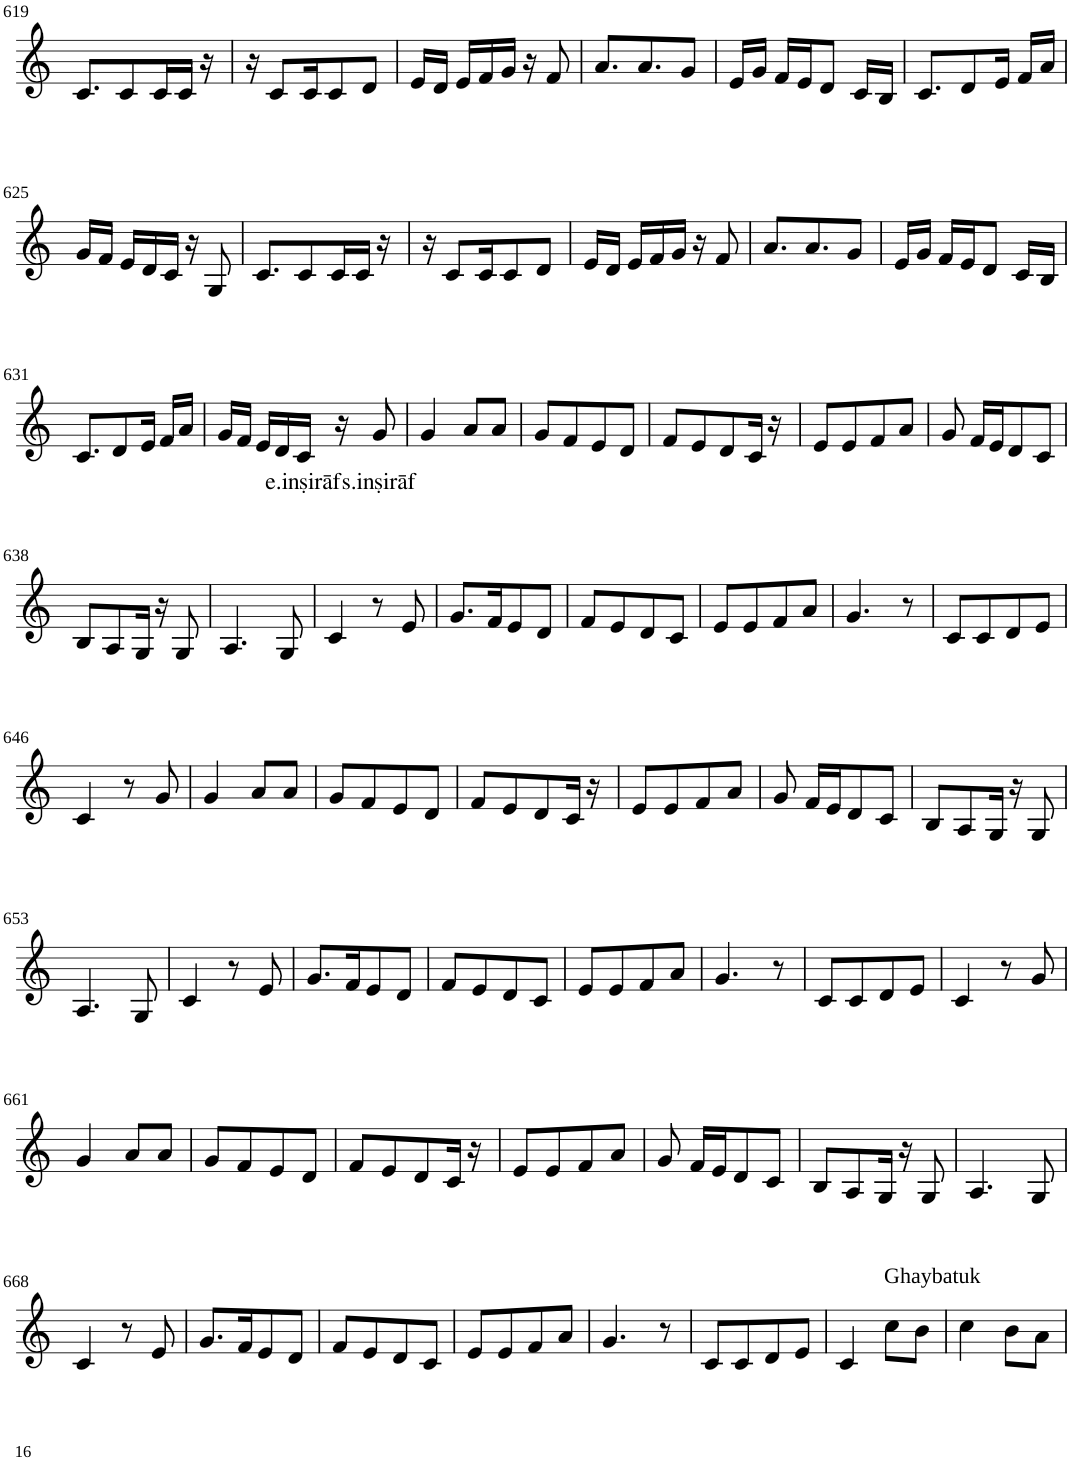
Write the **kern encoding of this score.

**kern	**text
*part1	*part1
*staff1	*staff1
*I"Violin	*
!!LO:PB:g=z
*clefG2	*
*k[]	*
*M4/8	*
=619	=619
8.c/L	.
8c/	.
16c/L	.
16c/JJ	.
16r	.
=620	=620
16r	.
8c/L	.
16c/K	.
8c/	.
8d/J	.
=621	=621
16e/LL	.
16d/JJ	.
16e/LL	.
16f/	.
16g/JJ	.
16r	.
8f/	.
=622	=622
8.a/L	.
8.a/	.
8g/J	.
=623	=623
16e/LL	.
16g/JJ	.
16f/LL	.
16e/J	.
8d/J	.
16c/LL	.
16B/JJ	.
=624	=624
8.c/L	.
8d/	.
16e/Jk	.
16f/LL	.
16a/JJ	.
!!LO:LB:g=z
=625	=625
16g/LL	.
16f/JJ	.
16e/LL	.
16d/	.
16c/JJ	.
16r	.
8G/	.
=626	=626
8.c/L	.
8c/	.
16c/L	.
16c/JJ	.
16r	.
=627	=627
16r	.
8c/L	.
16c/K	.
8c/	.
8d/J	.
=628	=628
16e/LL	.
16d/JJ	.
16e/LL	.
16f/	.
16g/JJ	.
16r	.
8f/	.
=629	=629
8.a/L	.
8.a/	.
8g/J	.
=630	=630
16e/LL	.
16g/JJ	.
16f/LL	.
16e/J	.
8d/J	.
16c/LL	.
16B/JJ	.
!!LO:LB:g=z
=631	=631
8.c/L	.
8d/	.
16e/Jk	.
16f/LL	.
16a/JJ	.
=632	=632
16g/LL	.
16f/JJ	.
16e/LL	.
16d/	.
!	!LO:LY:b
16c/JJ	e.inṣirāf
16r	.
!	!LO:LY:b
8g/	s.inṣirāf
=633	=633
4g/	.
8a/L	.
8a/J	.
=634	=634
8g/L	.
8f/	.
8e/	.
8d/J	.
=635	=635
8f/L	.
8e/	.
8d/	.
16c/Jk	.
16r	.
=636	=636
8e/L	.
8e/	.
8f/	.
8a/J	.
=637	=637
8g/	.
16f/LL	.
16e/J	.
8d/	.
8c/J	.
!!LO:LB:g=z
=638	=638
8B/L	.
8A/	.
16G/Jk	.
16r	.
8G/	.
=639	=639
4.A/	.
8G/	.
=640	=640
4c/	.
8r	.
8e/	.
=641	=641
8.g/L	.
16f/K	.
8e/	.
8d/J	.
=642	=642
8f/L	.
8e/	.
8d/	.
8c/J	.
=643	=643
8e/L	.
8e/	.
8f/	.
8a/J	.
=644	=644
4.g/	.
8r	.
=645	=645
8c/L	.
8c/	.
8d/	.
8e/J	.
!!LO:LB:g=z
=646	=646
4c/	.
8r	.
8g/	.
=647	=647
4g/	.
8a/L	.
8a/J	.
=648	=648
8g/L	.
8f/	.
8e/	.
8d/J	.
=649	=649
8f/L	.
8e/	.
8d/	.
16c/Jk	.
16r	.
=650	=650
8e/L	.
8e/	.
8f/	.
8a/J	.
=651	=651
8g/	.
16f/LL	.
16e/J	.
8d/	.
8c/J	.
=652	=652
8B/L	.
8A/	.
16G/Jk	.
16r	.
8G/	.
!!LO:LB:g=z
=653	=653
4.A/	.
8G/	.
=654	=654
4c/	.
8r	.
8e/	.
=655	=655
8.g/L	.
16f/K	.
8e/	.
8d/J	.
=656	=656
8f/L	.
8e/	.
8d/	.
8c/J	.
=657	=657
8e/L	.
8e/	.
8f/	.
8a/J	.
=658	=658
4.g/	.
8r	.
=659	=659
8c/L	.
8c/	.
8d/	.
8e/J	.
=660	=660
4c/	.
8r	.
8g/	.
!!LO:LB:g=z
=661	=661
4g/	.
8a/L	.
8a/J	.
=662	=662
8g/L	.
8f/	.
8e/	.
8d/J	.
=663	=663
8f/L	.
8e/	.
8d/	.
16c/Jk	.
16r	.
=664	=664
8e/L	.
8e/	.
8f/	.
8a/J	.
=665	=665
8g/	.
16f/LL	.
16e/J	.
8d/	.
8c/J	.
=666	=666
8B/L	.
8A/	.
16G/Jk	.
16r	.
8G/	.
=667	=667
4.A/	.
8G/	.
!!LO:LB:g=z
=668	=668
4c/	.
8r	.
8e/	.
=669	=669
8.g/L	.
16f/K	.
8e/	.
8d/J	.
=670	=670
8f/L	.
8e/	.
8d/	.
8c/J	.
=671	=671
8e/L	.
8e/	.
8f/	.
8a/J	.
=672	=672
4.g/	.
8r	.
=673	=673
8c/L	.
8c/	.
8d/	.
8e/J	.
=674	=674
4c/	.
!LO:TX:a:t=Ghaybatuk	!
8cc\L	.
8b\J	.
=675	=675
4cc\	.
8b\L	.
8a\J	.
=	=
*-	*-
